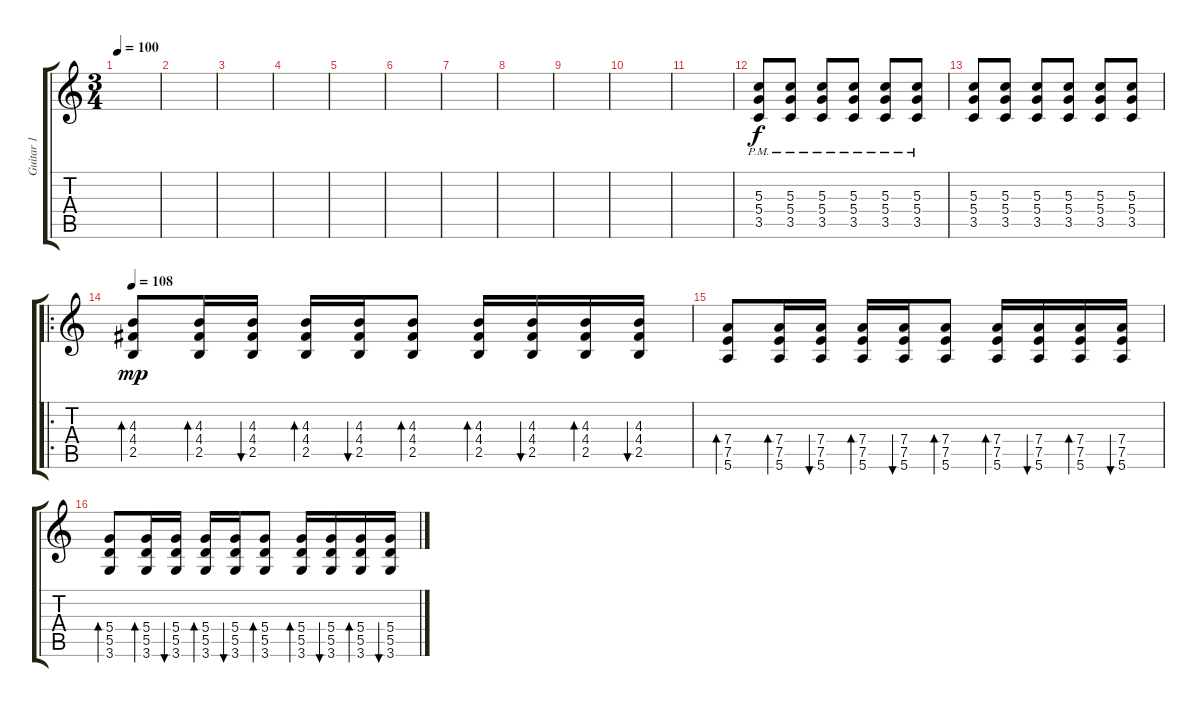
\track ("Guitar 1" "Guitar 1") {instrument acousticguitarsteel}
\staff {score tabs}
\tuning (E4 B3 G3 D3 A2 E2) {hide}
\ts (3 4)
\tempo 100
\clef g2
\ks c
|
|
|
|
|
|
|
|
|
|
|
(5.3{pm} 5.4{pm} 3.5{pm}).8{volume 13} (5.3{pm} 5.4{pm} 3.5{pm}).8 (5.3{pm} 5.4{pm} 3.5{pm}).8 (5.3{pm} 5.4{pm} 3.5{pm}).8 (5.3{pm} 5.4{pm} 3.5{pm}).8 (5.3{pm} 5.4{pm} 3.5{pm}).8 |
(5.3 5.4 3.5).8 (5.3 5.4 3.5).8 (5.3 5.4 3.5).8 (5.3 5.4 3.5).8 (5.3 5.4 3.5).8 (5.3 5.4 3.5).8 |
\ro
\tempo 108
(4.3 4.4 2.5).8{bd 120 dy mp} (4.3 4.4 2.5).16{bd 120} (4.3 4.4 2.5).16{bu 120} (4.3 4.4 2.5).16{bd 120} (4.3 4.4 2.5).16{bu 120} (4.3 4.4 2.5).8{bd 120} (4.3 4.4 2.5).16{bd 120} (4.3 4.4 2.5).16{bu 120} (4.3 4.4 2.5).16{bd 120} (4.3 4.4 2.5).16{bu 120} |
(7.4 7.5 5.6).8{bd 120} (7.4 7.5 5.6).16{bd 120} (7.4 7.5 5.6).16{bu 120} (7.4 7.5 5.6).16{bd 120} (7.4 7.5 5.6).16{bu 120} (7.4 7.5 5.6).8{bd 120} (7.4 7.5 5.6).16{bd 120} (7.4 7.5 5.6).16{bu 120} (7.4 7.5 5.6).16{bd 120} (7.4 7.5 5.6).16{bu 120} |
(5.4 5.5 3.6).8{bd 120} (5.4 5.5 3.6).16{bd 120} (5.4 5.5 3.6).16{bu 120} (5.4 5.5 3.6).16{bd 120} (5.4 5.5 3.6).16{bu 120} (5.4 5.5 3.6).8{bd 120} (5.4 5.5 3.6).16{bd 120} (5.4 5.5 3.6).16{bu 120} (5.4 5.5 3.6).16{bd 120} (5.4 5.5 3.6).16{bu 120}
